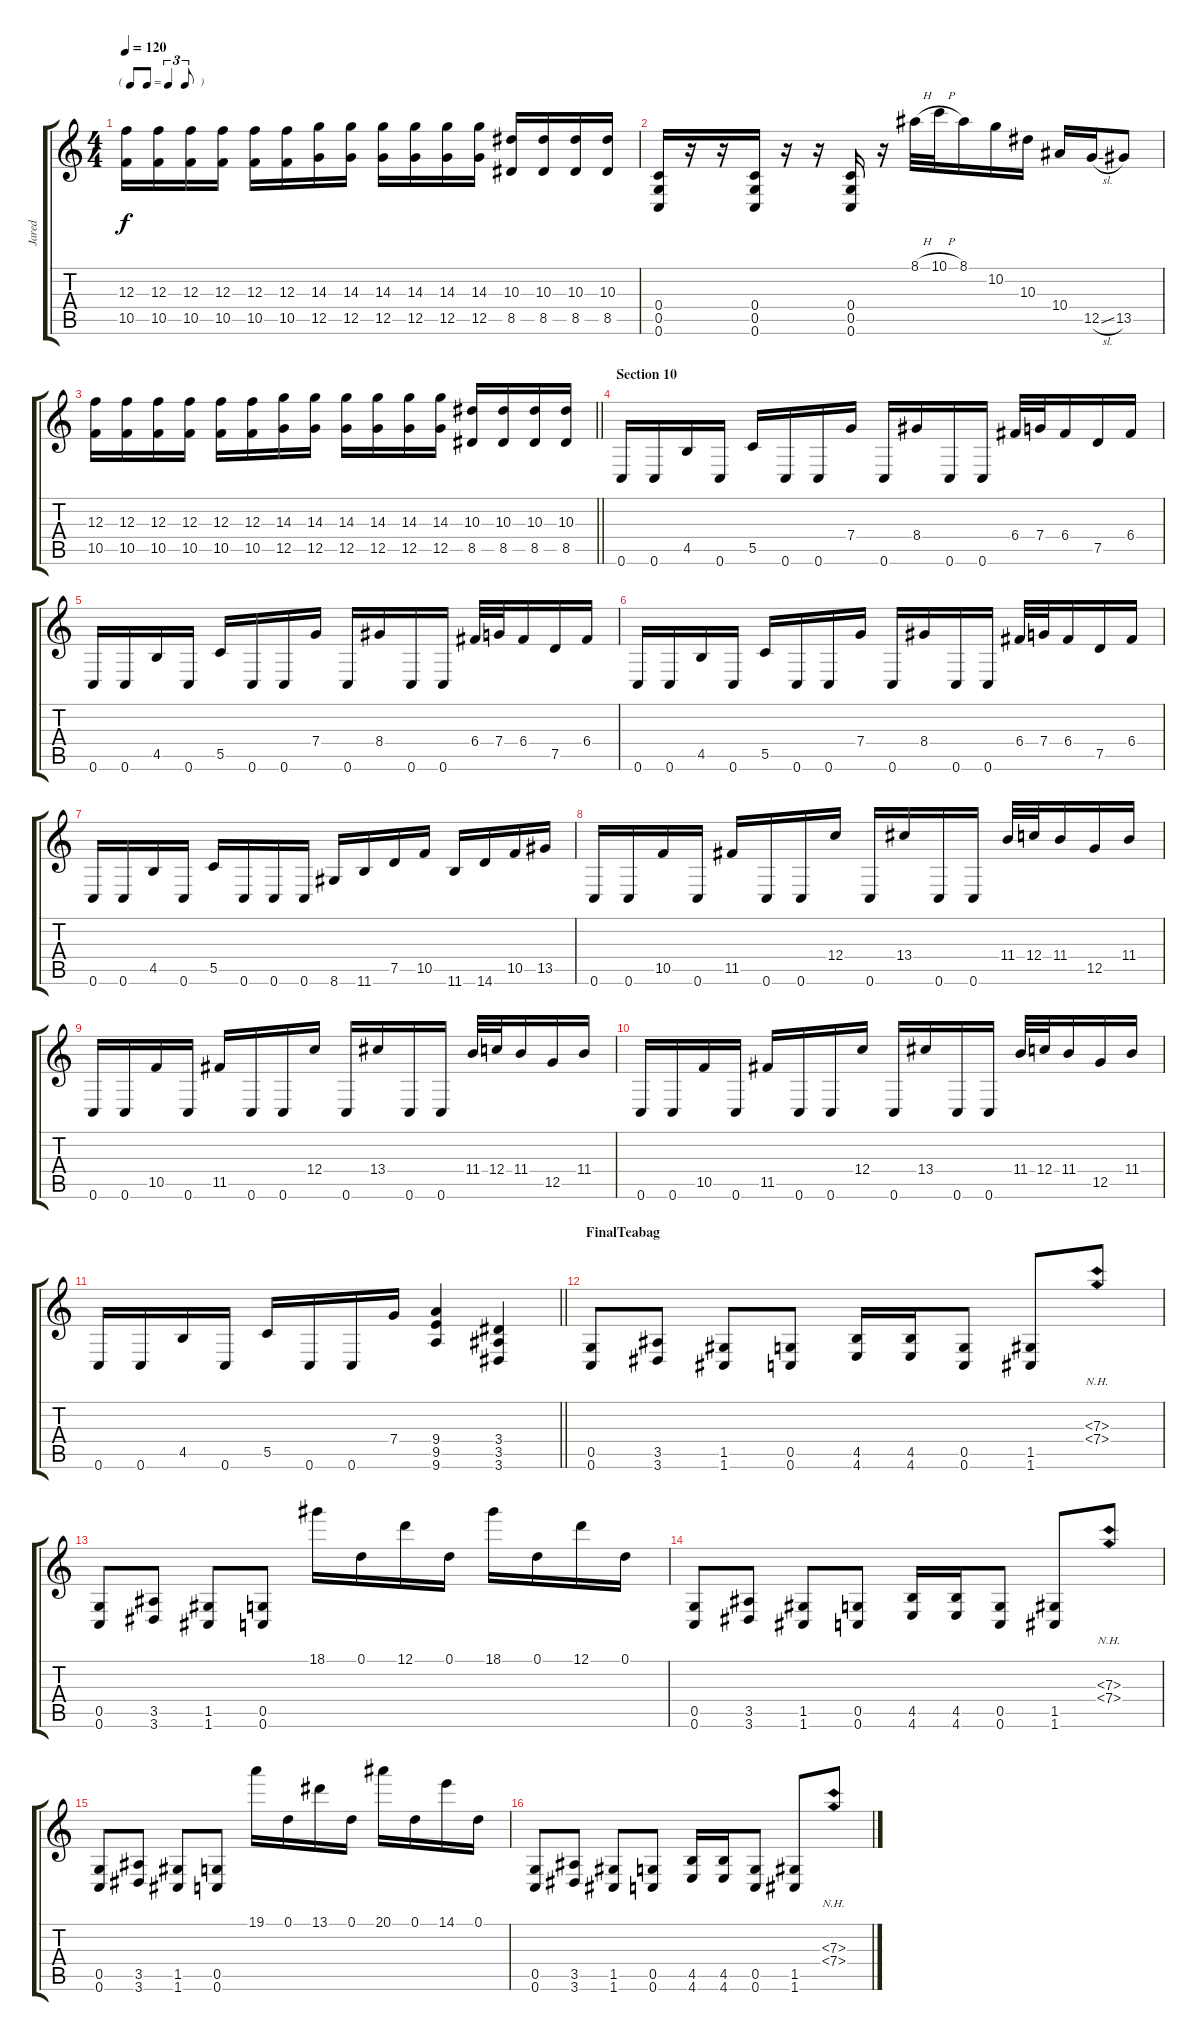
\track ("Jared" "Jared") {instrument overdrivenguitar}
\staff {score tabs}
\tuning (D4 A3 F3 C3 G2 C2) {hide}
\ts (4 4)
\tf triplet8th
\tempo 120
\clef g2
\ks c
(12.3 10.5).16{dy f} (12.3 10.5).16 (12.3 10.5).16 (12.3 10.5).16 (12.3 10.5).16 (12.3 10.5).16 (14.3 12.5).16 (14.3 12.5).16 (14.3 12.5).16 (14.3 12.5).16 (14.3 12.5).16 (14.3 12.5).16 (10.3 8.5).16 (10.3 8.5).16 (10.3 8.5).16 (10.3 8.5).16 |
(0.4 0.5 0.6).16 r.16 r.16 (0.4 0.5 0.6).16 r.16 r.16 (0.4 0.5 0.6).16 r.16 8.1{h}.32 10.1{h}.32 8.1.16 10.2.16 10.3.16 10.4.16 12.5{sl}.16 13.5.8 |
\barLineRight lightlight
(12.3 10.5).16 (12.3 10.5).16 (12.3 10.5).16 (12.3 10.5).16 (12.3 10.5).16 (12.3 10.5).16 (14.3 12.5).16 (14.3 12.5).16 (14.3 12.5).16 (14.3 12.5).16 (14.3 12.5).16 (14.3 12.5).16 (10.3 8.5).16 (10.3 8.5).16 (10.3 8.5).16 (10.3 8.5).16 |
\section ("" "Section 10")
0.6.16 0.6.16 4.5.16 0.6.16 5.5.16 0.6.16 0.6.16 7.4.16 0.6.16 8.4.16 0.6.16 0.6.16 6.4.32 7.4.32 6.4.16 7.5.16 6.4.16 |
0.6.16 0.6.16 4.5.16 0.6.16 5.5.16 0.6.16 0.6.16 7.4.16 0.6.16 8.4.16 0.6.16 0.6.16 6.4.32 7.4.32 6.4.16 7.5.16 6.4.16 |
0.6.16 0.6.16 4.5.16 0.6.16 5.5.16 0.6.16 0.6.16 7.4.16 0.6.16 8.4.16 0.6.16 0.6.16 6.4.32 7.4.32 6.4.16 7.5.16 6.4.16 |
0.6.16 0.6.16 4.5.16 0.6.16 5.5.16 0.6.16 0.6.16 0.6.16 8.6.16 11.6.16 7.5.16 10.5.16 11.6.16 14.6.16 10.5.16 13.5.16 |
0.6.16 0.6.16 10.5.16 0.6.16 11.5.16 0.6.16 0.6.16 12.4.16 0.6.16 13.4.16 0.6.16 0.6.16 11.4.32 12.4.32 11.4.16 12.5.16 11.4.16 |
0.6.16 0.6.16 10.5.16 0.6.16 11.5.16 0.6.16 0.6.16 12.4.16 0.6.16 13.4.16 0.6.16 0.6.16 11.4.32 12.4.32 11.4.16 12.5.16 11.4.16 |
0.6.16 0.6.16 10.5.16 0.6.16 11.5.16 0.6.16 0.6.16 12.4.16 0.6.16 13.4.16 0.6.16 0.6.16 11.4.32 12.4.32 11.4.16 12.5.16 11.4.16 |
\barLineRight lightlight
0.6.16 0.6.16 4.5.16 0.6.16 5.5.16 0.6.16 0.6.16 7.4.16 (9.4 9.5 9.6).4 (3.4 3.5 3.6).4 |
\section ("" "FinalTeabag")
(0.5 0.6).8 (3.5 3.6).8 (1.5 1.6).8 (0.5 0.6).8 (4.5 4.6).16 (4.5 4.6).16 (0.5 0.6).8 (1.5 1.6).8 (7.3{nh} 7.4{nh}).8 |
(0.5 0.6).8 (3.5 3.6).8 (1.5 1.6).8 (0.5 0.6).8 18.1.16 0.1.16 12.1.16 0.1.16 18.1.16 0.1.16 12.1.16 0.1.16 |
(0.5 0.6).8 (3.5 3.6).8 (1.5 1.6).8 (0.5 0.6).8 (4.5 4.6).16 (4.5 4.6).16 (0.5 0.6).8 (1.5 1.6).8 (7.3{nh} 7.4{nh}).8 |
(0.5 0.6).8 (3.5 3.6).8 (1.5 1.6).8 (0.5 0.6).8 19.1.16 0.1.16 13.1.16 0.1.16 20.1.16 0.1.16 14.1.16 0.1.16 |
(0.5 0.6).8 (3.5 3.6).8 (1.5 1.6).8 (0.5 0.6).8 (4.5 4.6).16 (4.5 4.6).16 (0.5 0.6).8 (1.5 1.6).8 (7.3{nh} 7.4{nh}).8
